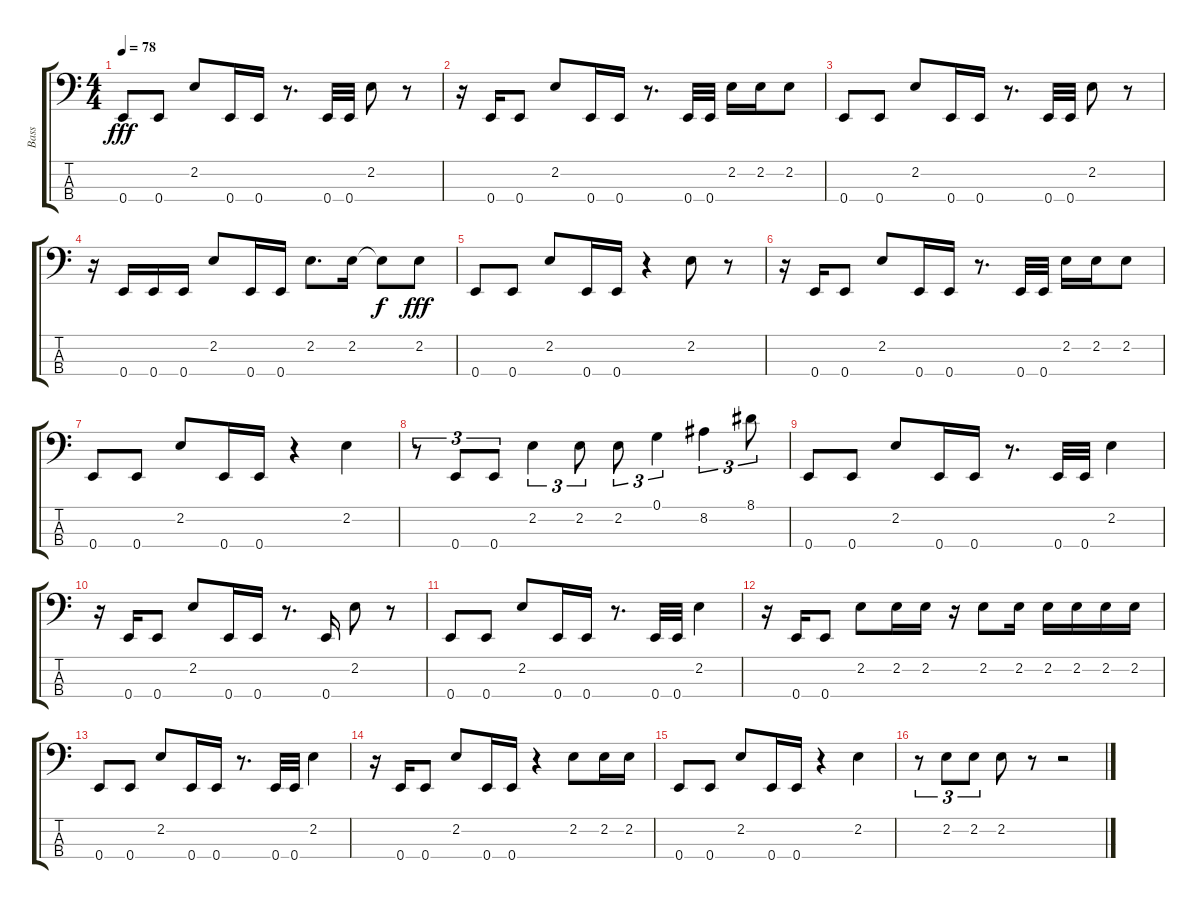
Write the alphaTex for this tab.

\track ("Bass" "Bass") {instrument electricbassfinger}
\staff {score tabs}
\tuning (G2 D2 A1 E1) {hide}
\ts (4 4)
\tempo 78
\clef f4
\ks c
0.4.8{dy fff} 0.4.8 2.2.8 0.4.16 0.4.16 r.8{d} 0.4.32 0.4.32 2.2.8 r.8 |
r.16 0.4.16 0.4.8 2.2.8 0.4.16 0.4.16 r.8{d} 0.4.32 0.4.32 2.2.16 2.2.16 2.2.8 |
0.4.8 0.4.8 2.2.8 0.4.16 0.4.16 r.8{d} 0.4.32 0.4.32 2.2.8 r.8 |
r.16 0.4.16 0.4.16 0.4.16 2.2.8 0.4.16 0.4.16 2.2.8{d} 2.2.16 2.2{t}.8{dy f} 2.2.8{dy fff} |
0.4.8 0.4.8 2.2.8 0.4.16 0.4.16 r.4 2.2.8 r.8 |
r.16 0.4.16 0.4.8 2.2.8 0.4.16 0.4.16 r.8{d} 0.4.32 0.4.32 2.2.16 2.2.16 2.2.8 |
0.4.8 0.4.8 2.2.8 0.4.16 0.4.16 r.4 2.2.4 |
r.8{tu (3 2)} 0.4.8{tu (3 2)} 0.4.8{tu (3 2)} 2.2.4{tu (3 2)} 2.2.8{tu (3 2)} 2.2.8{tu (3 2)} 0.1.4{tu (3 2)} 8.2.4{tu (3 2)} 8.1.8{tu (3 2)} |
0.4.8 0.4.8 2.2.8 0.4.16 0.4.16 r.8{d} 0.4.32 0.4.32 2.2.4 |
r.16 0.4.16 0.4.8 2.2.8 0.4.16 0.4.16 r.8{d} 0.4.16 2.2.8 r.8 |
0.4.8 0.4.8 2.2.8 0.4.16 0.4.16 r.8{d} 0.4.32 0.4.32 2.2.4 |
r.16 0.4.16 0.4.8 2.2.8 2.2.16 2.2.16 r.16 2.2.8 2.2.16 2.2.16 2.2.16 2.2.16 2.2.16 |
0.4.8 0.4.8 2.2.8 0.4.16 0.4.16 r.8{d} 0.4.32 0.4.32 2.2.4 |
r.16 0.4.16 0.4.8 2.2.8 0.4.16 0.4.16 r.4 2.2.8 2.2.16 2.2.16 |
0.4.8 0.4.8 2.2.8 0.4.16 0.4.16 r.4 2.2.4 |
r.8{tu (3 2)} 2.2.8{tu (3 2)} 2.2.8{tu (3 2)} 2.2.8 r.8 r.2
